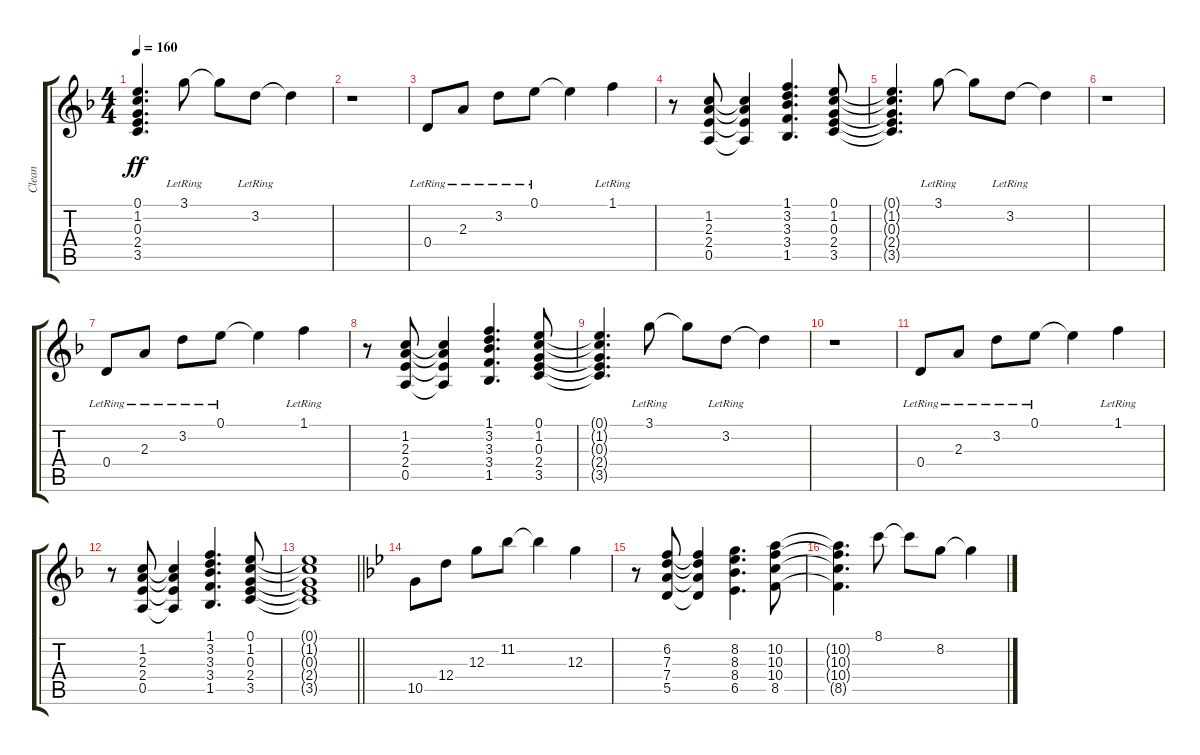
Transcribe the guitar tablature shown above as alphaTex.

\track ("Clean" "Clean") {instrument electricguitarclean}
\staff {score tabs}
\tuning (E4 B3 G3 D3 A2 E2) {hide}
\ts (4 4)
\tempo 160
\clef g2
\ks f
(0.1{t} 1.2{t} 0.3{t} 2.4{t} 3.5{t}).4{d dy ff} 3.1{lr}.8 3.1{t}.8 3.2{lr}.8 3.2{t}.4 |
r.1 |
0.4{lr}.8 2.3{lr}.8 3.2{lr}.8 0.1{lr}.8 0.1{t}.4 1.1{lr}.4 |
r.8 (1.2 2.3 2.4 0.5).8 (1.2{t} 2.3{t} 2.4{t} 0.5{t}).4 (1.1 3.2 3.3 3.4 1.5).4{d} (0.1 1.2 0.3 2.4 3.5).8 |
(0.1{t} 1.2{t} 0.3{t} 2.4{t} 3.5{t}).4{d} 3.1{lr}.8 3.1{t}.8 3.2{lr}.8 3.2{t}.4 |
r.1 |
0.4{lr}.8 2.3{lr}.8 3.2{lr}.8 0.1{lr}.8 0.1{t}.4 1.1{lr}.4 |
r.8 (1.2 2.3 2.4 0.5).8 (1.2{t} 2.3{t} 2.4{t} 0.5{t}).4 (1.1 3.2 3.3 3.4 1.5).4{d} (0.1 1.2 0.3 2.4 3.5).8 |
(0.1{t} 1.2{t} 0.3{t} 2.4{t} 3.5{t}).4{d} 3.1{lr}.8 3.1{t}.8 3.2{lr}.8 3.2{t}.4 |
r.1 |
0.4{lr}.8 2.3{lr}.8 3.2{lr}.8 0.1{lr}.8 0.1{t}.4 1.1{lr}.4 |
r.8 (1.2 2.3 2.4 0.5).8 (1.2{t} 2.3{t} 2.4{t} 0.5{t}).4 (1.1 3.2 3.3 3.4 1.5).4{d} (0.1 1.2 0.3 2.4 3.5).8 |
\barLineRight lightlight
(0.1{t} 1.2{t} 0.3{t} 2.4{t} 3.5{t}).1 |
\ks bb
10.5.8 12.4.8 12.3.8 11.2.8 11.2{t}.4 12.3.4 |
r.8 (6.2 7.3 7.4 5.5).8 (6.2{t} 7.3{t} 7.4{t} 5.5{t}).4 (8.2 8.3 8.4 6.5).4{d} (10.2 10.3 10.4 8.5).8 |
(10.2{t} 10.3{t} 10.4{t} 8.5{t}).4{d} 8.1.8 8.1{t}.8 8.2.8 8.2{t}.4
